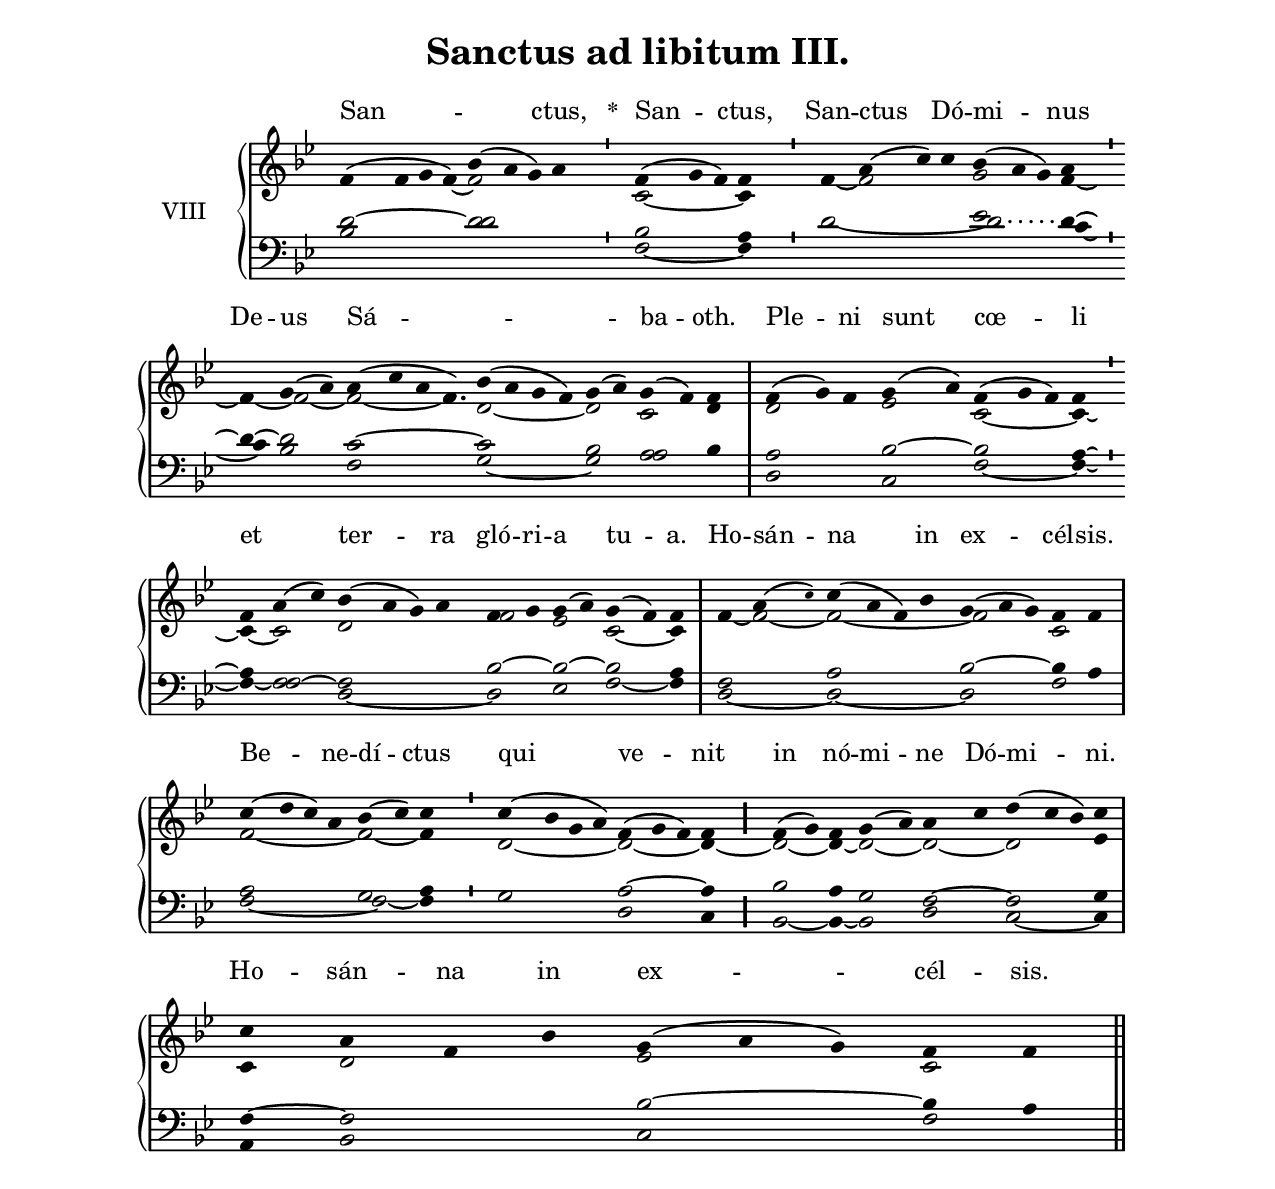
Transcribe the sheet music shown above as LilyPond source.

\version "2.18"
\include "gregorian.ly"
\include "noh2.ily"

%Page reference: page v.149
%(volume.page)

global = {
 \key f \mixolydian
 \cadenzaOn 
 \override Glissando #'thickness = #2.0
}

\header {
  title = \markup \center-column {"Sanctus ad libitum III." \vspace #1 }
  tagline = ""
  composer = ""
}

\paper {
 #(include-special-characters)
  oddHeaderMarkup = \markup \fill-line {
    \line {}
    \center-column {
      \on-the-fly #first-page     " "
      \on-the-fly #not-first-page "III"
    }
    \line { \on-the-fly #print-page-number-check-first \fromproperty #'page:page-number-string }
  }
  evenHeaderMarkup = \markup \fill-line {
    \line { \on-the-fly #print-page-number-check-first \fromproperty #'page:page-number-string }
    \center-column { "III" }
    \line {}
  }
}

chantText = \lyricmode {
San -- _ ctus, 
\set stanza = " * " San -- ctus, San -- ctus Dó -- mi -- nus De -- us Sá -- _ _ ba -- oth. 
Ple -- ni sunt cœ -- li et _ ter -- ra gló -- ri -- a tu -- a. 
Ho -- sán -- na in ex -- cél -- sis. 
Be -- ne -- dí -- ctus qui ve -- nit 
in nó -- mi -- ne Dó -- mi -- ni. 
Ho -- sán -- na in ex -- cél -- sis. }

chantMusic = {
\tieDown   f'4 ( f'4 g'4 f'4) bes'4 ( a'4 g'4) a'4 \divisioMinima
 f'4 ( g'4 f'4) f'4 \divisioMinima
 f'4 a'4 ( c''4) c''4 bes'4 ( a'4 g'4) a'4 \divisioMinima
 \forceBreak
 f'4 g'4 ( a'4) a'4 ( c''4 a'4 f'4.) bes'4 ( a'4 g'4 f'4) g'4 ( a'4) g'4 ( f'4) f'4 \divisioMaxima
 f'4 ( g'4) f'4 g'4 ( a'4) f'4 ( g'4 f'4) f'4 \divisioMinima
 \forceBreak
 f'4 a'4 ( c''4) bes'4 ( a'4 g'4) a'4 f'4 g'4 g'4 ( a'4) g'4 ( f'4) f'4 \divisioMaxima
 f'4 a'4 ( \once \tweak #'font-size #-4 c'' ) c''4 ( a'4 f'4) bes'4 g'4 ( a'4 g'4) f'4 f'4 \divisioMaxima
 \forceBreak
 c''4 ( d''4 c''4) a'4 bes'4 ( c''4) c''4 \divisioMinima
 c''4 ( bes'4 g'4 a'4) f'4 ( g'4 f'4) f'4 \divisioMaior
 f'4 ( g'4) f'4 g'4 ( a'4) a'4 c''4 d''4 ( c''4 bes'4) c''4 \divisioMaxima
 \forceBreak
 c''4 a'4 f'4 bes'4 g'4 ( a'4 g'4) f'4 f'4 \finalis

}

altoMusic = {
r2*3/2 f'4 ~ f'2*4/2 \divisioMinima
c'2*3/2 ~ c'4 \divisioMinima
f'4 ~ f'2*3/2 g'2*3/2 f'4 ~ \divisioMinima
f'4 ~ f'2 ~ f'2*3/2 ~ f'4. d'2*4/2 ~ d'2 c'2 d'4 \divisioMaxima
d'2*3/2 ees'2 c'2*3/2 ~ c'4 ~ \divisioMinima
c'4 ~ c'2 d'2*4/2 f'2 ees'2 c'2 ~ c'4 \divisioMaxima
f'4 ~ f'2 ~ f'2*4/2 ~ f'2*3/2 c'2 \divisioMaxima
f'2*4/2 ~ f'2 ~ f'4 \divisioMinima
d'2*4/2 ~ d'2*3/2 ~ d'4 ~ \divisioMaior
d'2 ~ d'4 ~ d'2 ~ d'2 ~ d'2*3/2 ees'4 \divisioMaxima
c'4 d'2*3/2 ees'2*3/2 c'2 \finalis
}

tenorMusic = {
d'2*4/2 ~ d'2*4/2 \divisioMinima
bes2*3/2 a4 \divisioMinima
r2*4/2 ees'2*3/2 d'4 ~ \divisioMinima
d'4 ~ d'2 c'2*9/4 ~ c'2*4/2 bes2 a2 bes4 \divisioMaxima
a2*3/2 bes2 ~ bes2*3/2 a4 ~ \divisioMinima
a4 \shiftRight f2 ~ f2*4/2 bes2 ~ bes2 ~ bes2 a4 f2*3/2 a2*4/2 bes2*3/2 ~ bes4 a4 \divisioMaxima
a2*4/2 g2 a4 \divisioMinima
g2*4/2 a2*3/2 ~ a4 \divisioMaior
bes2 a4 g2 f2 ~ f2*3/2 g4 \divisioMaxima
f4 ~ f2*3/2 bes2*3/2 ~ bes4 a4 \finalis
}

bassMusic = {
bes2*4/2 \shiftRight d'2*4/2 \divisioMinima
f2*3/2 ~ f4 \divisioMinima
d'2*4/2 ~ d'2*3/2 c'4 ~ \divisioMinima
c'4 bes2 f2*9/4 g2*4/2 ~ g2 \shiftRight a2*3/2 \divisioMaxima
d2*3/2 c2 f2*3/2 ~ f4 ~ \divisioMinima
f4 ~ f2 d2*4/2 ~ d2 ees2 f2 ~ f4 d2*3/2 ~ d2*4/2 ~ d2*3/2 f2 \divisioMaxima
f2*4/2 ~ f2 ~ f4 \divisioMinima
r2*4/2 d2*3/2 c4 \divisioMaior
bes,2 ~ bes,4 ~ bes,2 d2 c2*3/2 ~ c4 \divisioMaxima
a,4 bes,2*3/2 c2*3/2 f2 \finalis
}

voiceLines = {
\voiceLineStyle


s2*16/2
\allowVoiceLineBreak
\voiceLine "down" "down" d'2*3/2 d'2*1/2


}

\score{
  <<
    \new GrandStaff <<
      \set GrandStaff.autoBeaming = ##f
      \set GrandStaff.instrumentName = \markup \center-column {
        "VIII"
      }
      \new Staff = up <<
        \new Voice = "chant" {
          \voiceOne \global \chantMusic
        }
        \new Voice {
          \voiceTwo \global \altoMusic
        }
      >>

      \new Staff = down <<
        \clef bass
        \new Voice {
          \voiceOne \global \tenorMusic
        }
        \new Voice {
          \voiceTwo \global \bassMusic
        }
	\new Voice {
        \voiceThree \global \voiceLines
        }
      >>
    >>
    \new Lyrics \lyricsto chant {
      \chantText
    }
  >>
  \layout{
  }
  \midi{
    \tempo 4 = 125
  }
}
